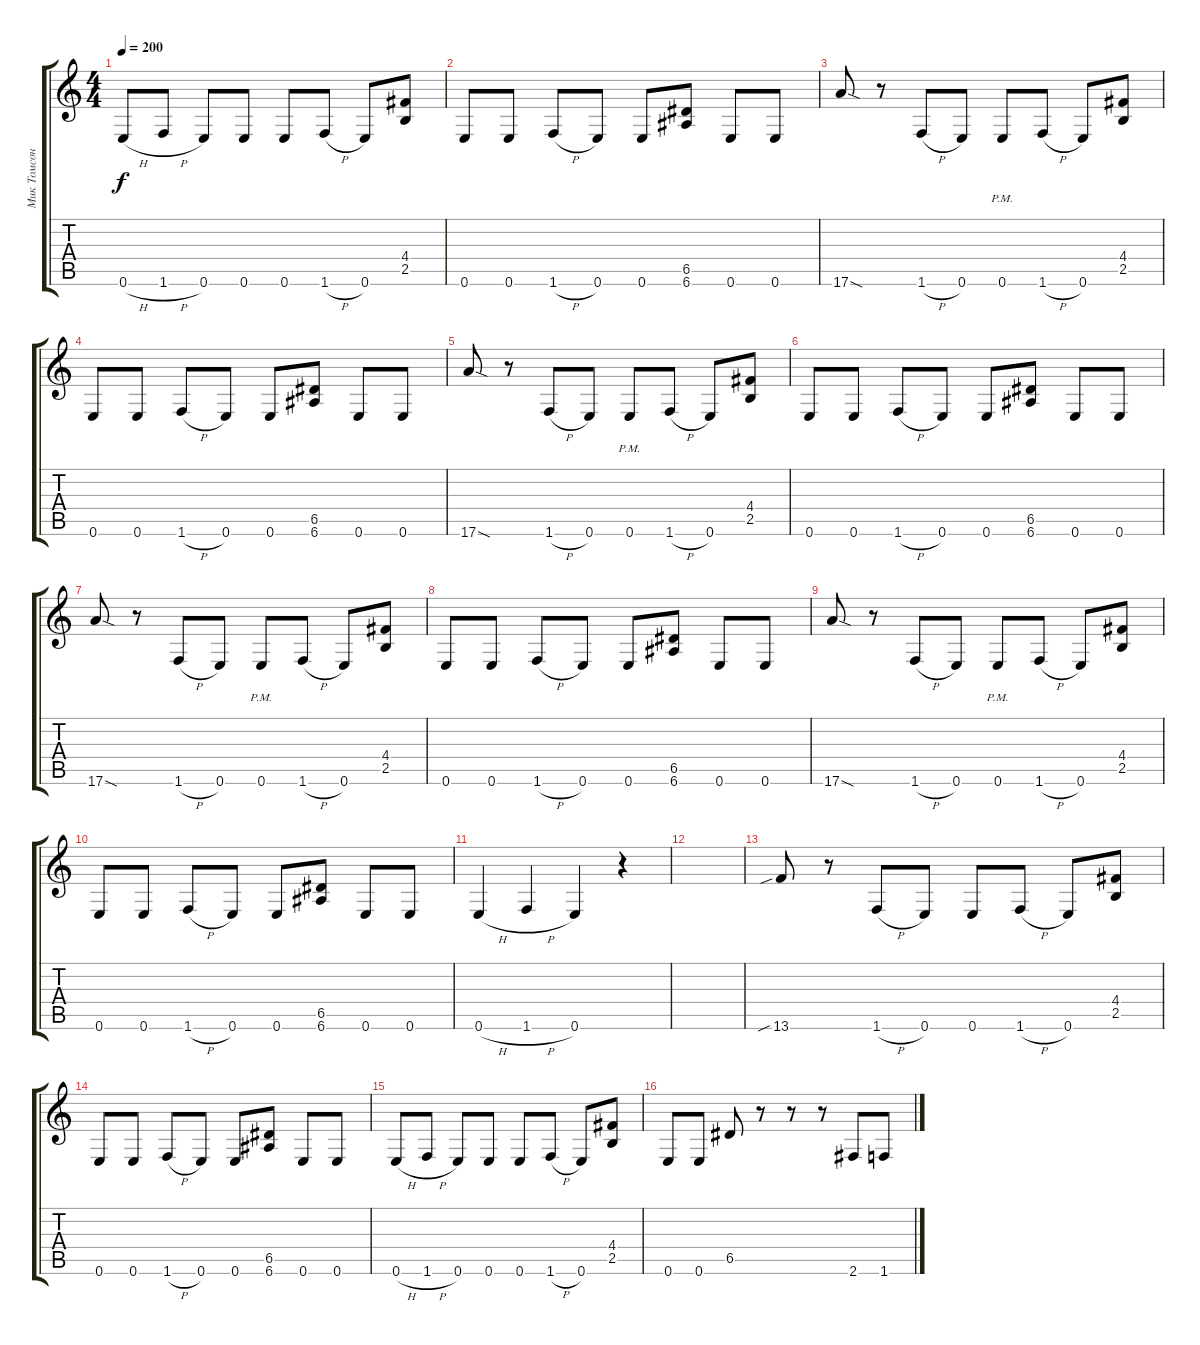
\track ("Мик Томсон" "Мик Томсон") {instrument distortionguitar}
\staff {score tabs}
\tuning (E4 B3 G3 D3 A2 E2) {hide}
\ts (4 4)
\tempo 200
\clef g2
\ks c
0.6{h}.8{dy f} 1.6{h}.8 0.6.8 0.6.8 0.6.8 1.6{h}.8 0.6.8 (4.4 2.5).8 |
0.6.8 0.6.8 1.6{h}.8 0.6.8 0.6.8 (6.5 6.6).8 0.6.8 0.6.8 |
17.6{sod}.8 r.8 1.6{h}.8 0.6.8 0.6{pm}.8 1.6{h}.8 0.6.8 (4.4 2.5).8 |
0.6.8 0.6.8 1.6{h}.8 0.6.8 0.6.8 (6.5 6.6).8 0.6.8 0.6.8 |
17.6{sod}.8 r.8 1.6{h}.8 0.6.8 0.6{pm}.8 1.6{h}.8 0.6.8 (4.4 2.5).8 |
0.6.8 0.6.8 1.6{h}.8 0.6.8 0.6.8 (6.5 6.6).8 0.6.8 0.6.8 |
17.6{sod}.8 r.8 1.6{h}.8 0.6.8 0.6{pm}.8 1.6{h}.8 0.6.8 (4.4 2.5).8 |
0.6.8 0.6.8 1.6{h}.8 0.6.8 0.6.8 (6.5 6.6).8 0.6.8 0.6.8 |
17.6{sod}.8 r.8 1.6{h}.8 0.6.8 0.6{pm}.8 1.6{h}.8 0.6.8 (4.4 2.5).8 |
0.6.8 0.6.8 1.6{h}.8 0.6.8 0.6.8 (6.5 6.6).8 0.6.8 0.6.8 |
0.6{h}.4 1.6{h}.4 0.6.4 r.4 |
|
13.6{sib}.8 r.8 1.6{h}.8 0.6.8 0.6.8 1.6{h}.8 0.6.8 (4.4 2.5).8 |
0.6.8 0.6.8 1.6{h}.8 0.6.8 0.6.8 (6.5 6.6).8 0.6.8 0.6.8 |
0.6{h}.8 1.6{h}.8 0.6.8 0.6.8 0.6.8 1.6{h}.8 0.6.8 (4.4 2.5).8 |
0.6.8 0.6.8 6.5.8 r.8 r.8 r.8 2.6.8 1.6.8
